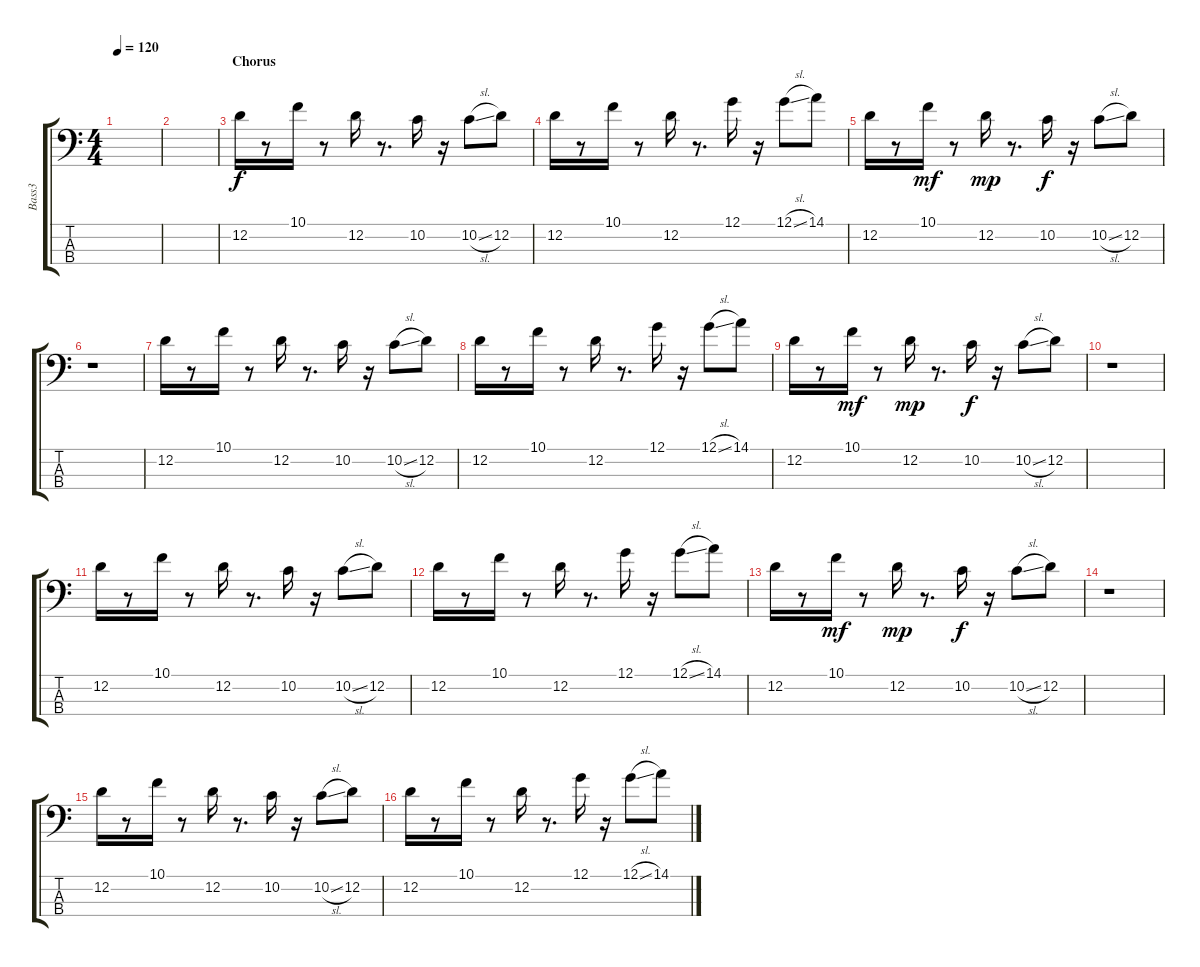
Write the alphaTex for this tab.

\track ("Bass3" "Bass3") {instrument electricbassfinger}
\staff {score tabs}
\tuning (G2 D2 A1 E1) {hide}
\ts (4 4)
\tempo 120
\clef f4
\ks c
|
|
\section ("" "Chorus ")
12.2.16{volume 11} r.8 10.1.16 r.8 12.2.16 r.8{d} 10.2.16 r.16 10.2{sl}.8 12.2.8 |
12.2.16 r.8 10.1.16 r.8 12.2.16 r.8{d} 12.1.16 r.16 12.1{sl}.8 14.1.8 |
12.2.16 r.8 10.1.16{dy mf} r.8 12.2.16{dy mp} r.8{d} 10.2.16{dy f} r.16 10.2{sl}.8 12.2.8 |
r.1 |
12.2.16{volume 12} r.8 10.1.16 r.8 12.2.16 r.8{d} 10.2.16 r.16 10.2{sl}.8 12.2.8 |
12.2.16 r.8 10.1.16 r.8 12.2.16 r.8{d} 12.1.16 r.16 12.1{sl}.8 14.1.8 |
12.2.16 r.8 10.1.16{dy mf} r.8 12.2.16{dy mp} r.8{d} 10.2.16{dy f} r.16 10.2{sl}.8 12.2.8 |
r.1 |
12.2.16{volume 11} r.8 10.1.16 r.8 12.2.16 r.8{d} 10.2.16 r.16 10.2{sl}.8 12.2.8 |
12.2.16 r.8 10.1.16 r.8 12.2.16 r.8{d} 12.1.16 r.16 12.1{sl}.8 14.1.8 |
12.2.16 r.8 10.1.16{dy mf} r.8 12.2.16{dy mp} r.8{d} 10.2.16{dy f} r.16 10.2{sl}.8 12.2.8 |
r.1 |
12.2.16{volume 12} r.8 10.1.16 r.8 12.2.16 r.8{d} 10.2.16 r.16 10.2{sl}.8 12.2.8 |
12.2.16 r.8 10.1.16 r.8 12.2.16 r.8{d} 12.1.16 r.16 12.1{sl}.8 14.1.8
